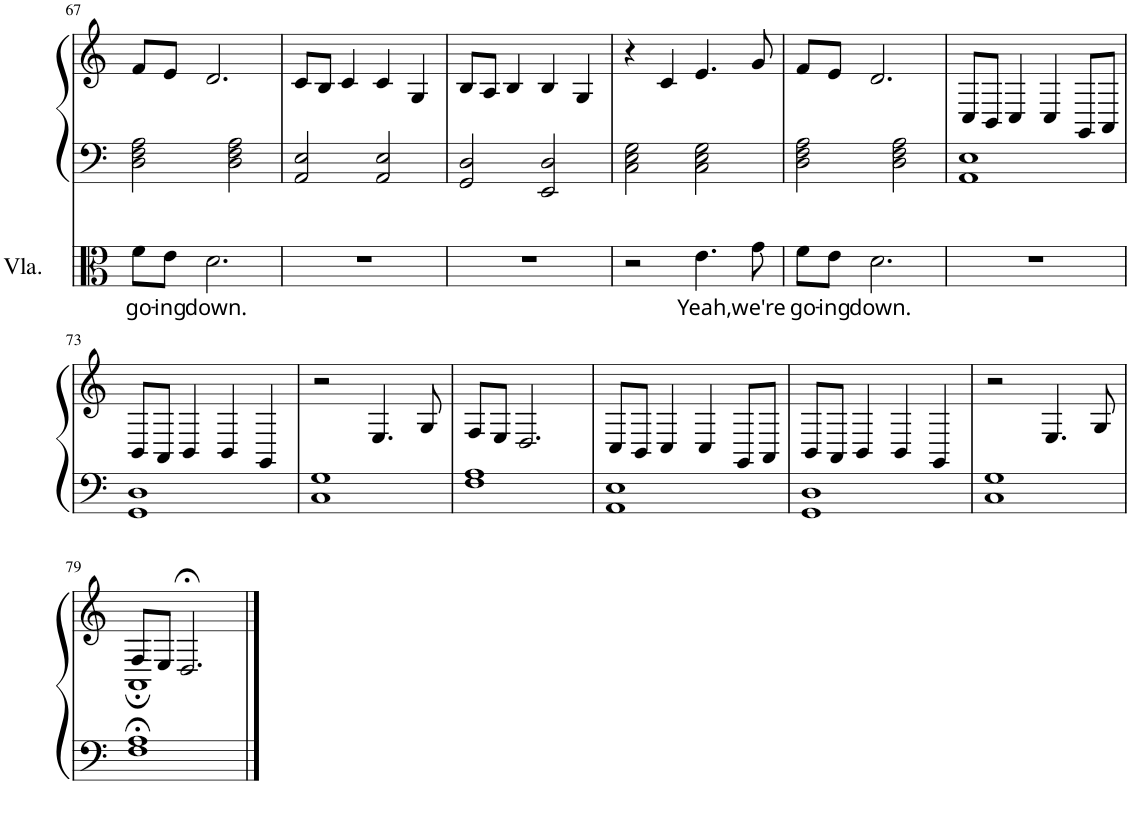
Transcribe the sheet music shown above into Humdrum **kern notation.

**kern	**text	**kern	**kern	**text	**text	**text
*part2	*part2	*part1	*part1	*part1	*part1	*part1
*staff3	*staff3	*staff2	*staff1	*staff1	*staff1	*staff1
*I"Viola	*	*I"Piano	*	*	*	*
*I'Vla.	*	*I'Pno	*	*	*	*
!!LO:PB:g=z
*clefC3	*	*clefF4	*clefG2	*	*	*
*k[]	*	*k[]	*k[]	*	*	*
*M4/4	*	*M4/4	*M4/4	*	*	*
=67	=67	=67	=67	=67	=67	=67
!	!LO:LY:b	!	!	!	!	!
8f\L	go-	2D\ 2F\ 2A\	8f/L	.	.	.
!	!LO:LY:b	!	!	!	!	!
8e\J	-ing	.	8e/J	.	.	.
!	!LO:LY:b	!	!	!	!	!
2.d\	down.	.	2.d/	.	.	.
.	.	2D\ 2F\ 2A\	.	.	.	.
=68	=68	=68	=68	=68	=68	=68
1r	.	2AA/ 2E/	8c/L	.	.	.
.	.	.	8B/J	.	.	.
.	.	.	4c/	.	.	.
.	.	2AA/ 2E/	4c/	.	.	.
.	.	.	4G/	.	.	.
=69	=69	=69	=69	=69	=69	=69
1r	.	2GG/ 2D/	8B/L	.	.	.
.	.	.	8A/J	.	.	.
.	.	.	4B/	.	.	.
.	.	2EE/ 2D/	4B/	.	.	.
.	.	.	4G/	.	.	.
=70	=70	=70	=70	=70	=70	=70
2r	.	2C\ 2E\ 2G\	4r	.	.	.
.	.	.	4c/	.	.	.
!	!LO:LY:b	!	!	!	!	!
4.e\	Yeah,	2C\ 2E\ 2G\	4.e/	.	.	.
!	!LO:LY:b	!	!	!	!	!
8g\	we're	.	8g/	.	.	.
=71	=71	=71	=71	=71	=71	=71
!	!LO:LY:b	!	!	!	!	!
8f\L	go-	2D\ 2F\ 2A\	8f/L	.	.	.
!	!LO:LY:b	!	!	!	!	!
8e\J	-ing	.	8e/J	.	.	.
!	!LO:LY:b	!	!	!	!	!
2.d\	down.	.	2.d/	.	.	.
.	.	2D\ 2F\ 2A\	.	.	.	.
=72	=72	=72	=72	=72	=72	=72
1r	.	1AA 1E	8C/L	.	.	.
.	.	.	8BB/J	.	.	.
.	.	.	4C/	.	.	.
.	.	.	4C/	.	.	.
.	.	.	8GG/L	.	.	.
.	.	.	8AA/J	.	.	.
!!LO:LB:g=z
=73	=73	=73	=73	=73	=73	=73
1r	.	1GG 1D	8BB/L	.	.	.
.	.	.	8AA/J	.	.	.
.	.	.	4BB/	.	.	.
.	.	.	4BB/	.	.	.
.	.	.	4GG/	.	.	.
=74	=74	=74	=74	=74	=74	=74
1r	.	1C 1G	2r	.	.	.
.	.	.	4.E/	.	.	.
.	.	.	8G/	.	.	.
=75	=75	=75	=75	=75	=75	=75
1r	.	1F 1A	8F/L	.	.	.
.	.	.	8E/J	.	.	.
.	.	.	2.D/	.	.	.
=76	=76	=76	=76	=76	=76	=76
1r	.	1AA 1E	8C/L	.	.	.
.	.	.	8BB/J	.	.	.
.	.	.	4C/	.	.	.
.	.	.	4C/	.	.	.
.	.	.	8GG/L	.	.	.
.	.	.	8AA/J	.	.	.
=77	=77	=77	=77	=77	=77	=77
1r	.	1GG 1D	8BB/L	.	.	.
.	.	.	8AA/J	.	.	.
.	.	.	4BB/	.	.	.
.	.	.	4BB/	.	.	.
.	.	.	4GG/	.	.	.
=78	=78	=78	=78	=78	=78	=78
1r	.	1C 1G	2r	.	.	.
.	.	.	4.E/	.	.	.
.	.	.	8G/	.	.	.
!!LO:LB:g=z
=79	=79	=79	=79	=79	=79	=79
*	*	*	*^	*	*	*
1r	.	1F;< 1A;<	8F/L	1AA;	.	.	.
!	!	!	!	!	!LO:LY:b:color=#FFFFFF	!LO:LY:b:color=#FFFFFF	!LO:LY:b:color=#FFFFFF
.	.	.	8E/J	.	=	=	=
.	.	.	2.D;</	.	.	.	.
*	*	*	*v	*v	*	*	*
==	==	==	==	==	==	==
*-	*-	*-	*-	*-	*-	*-
